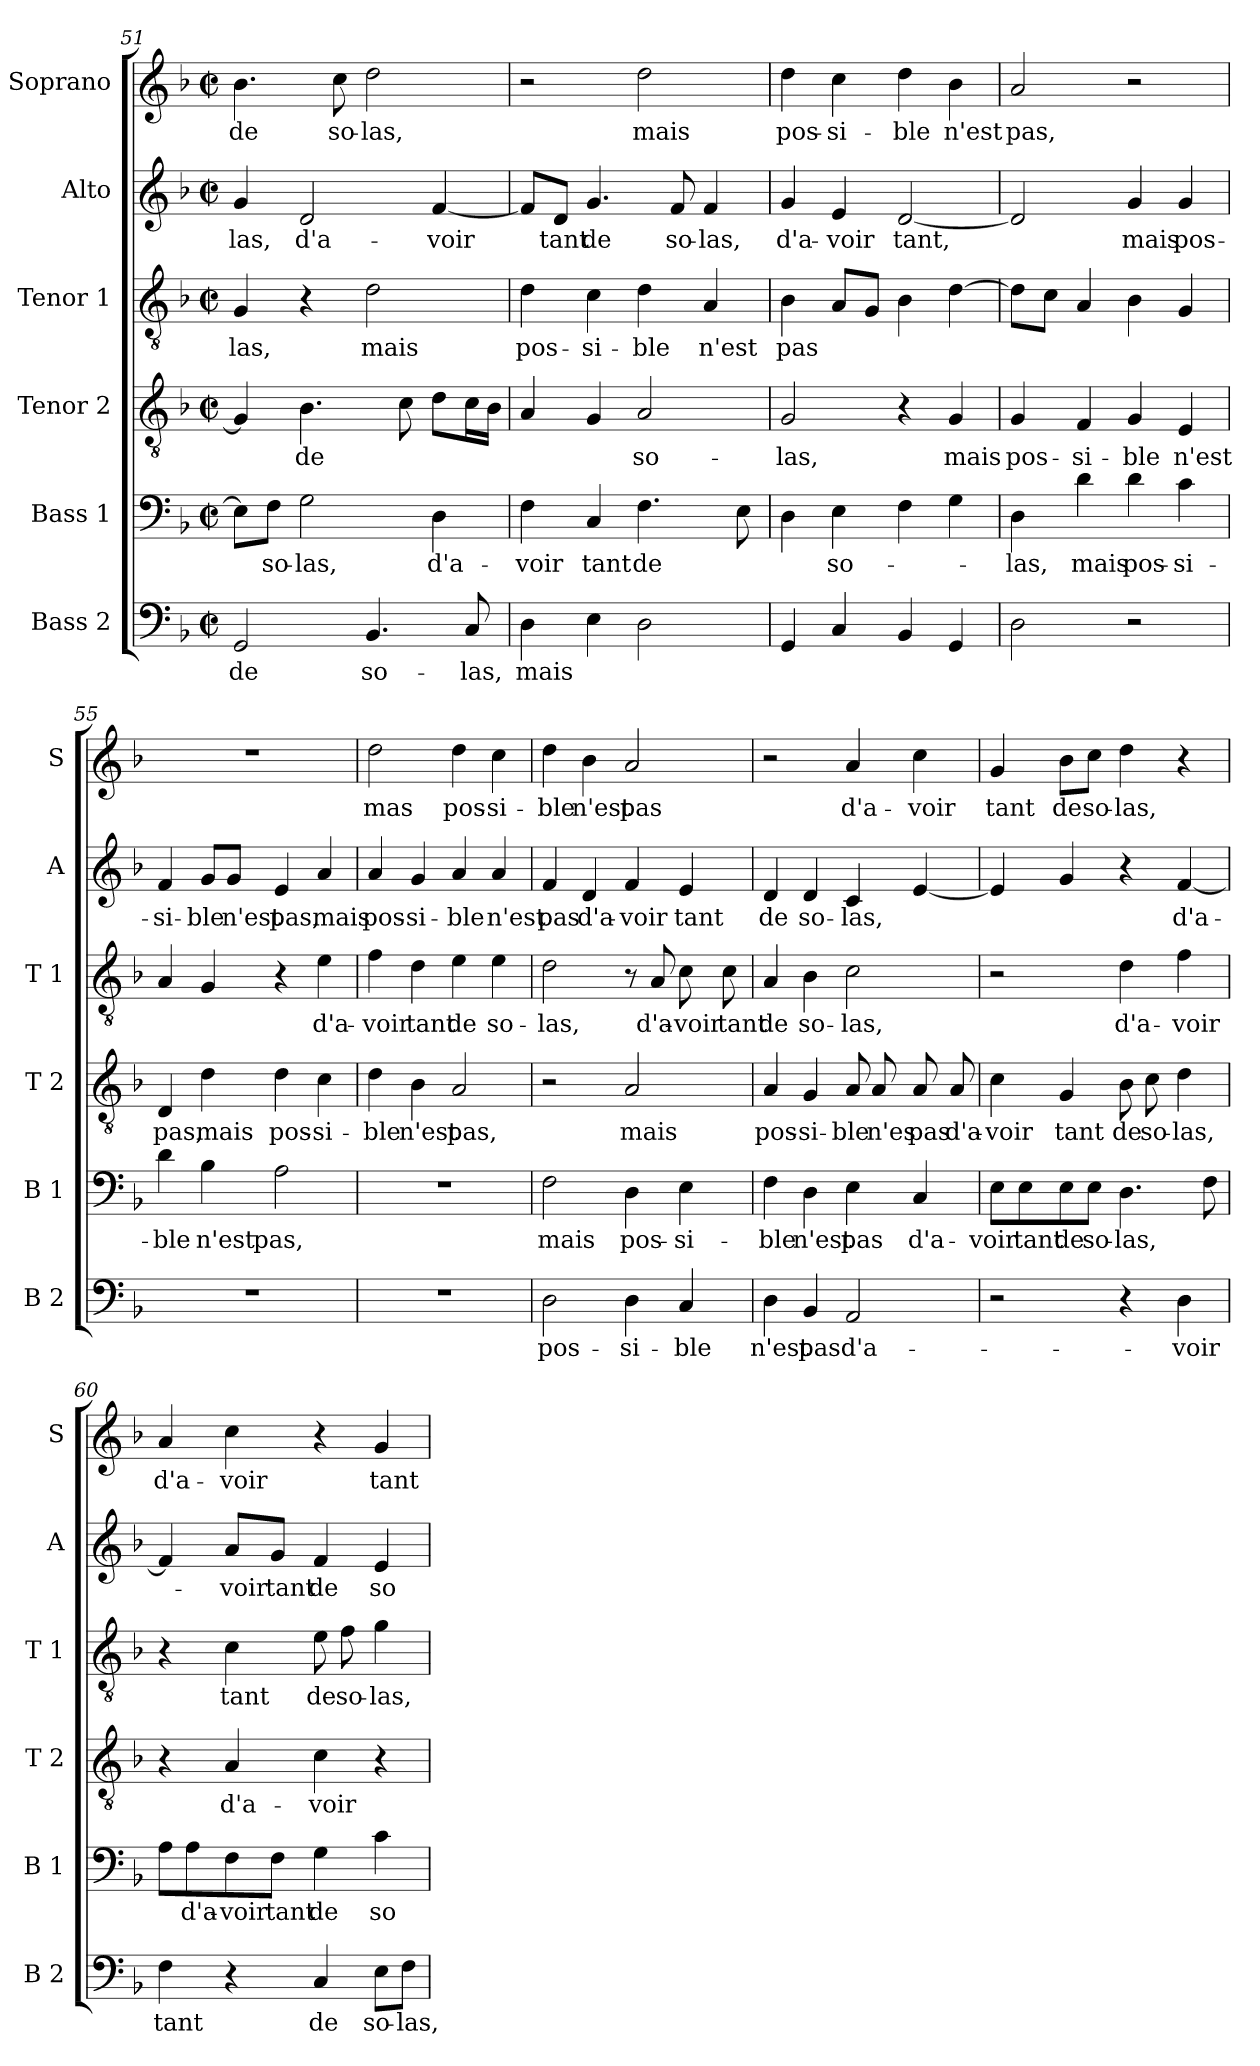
**kern	**text	**kern	**text	**kern	**text	**kern	**text	**kern	**text	**kern	**text
*part6	*part6	*part5	*part5	*part4	*part4	*part3	*part3	*part2	*part2	*part1	*part1
*staff6	*staff6	*staff5	*staff5	*staff4	*staff4	*staff3	*staff3	*staff2	*staff2	*staff1	*staff1
*I"Bass 2	*	*I"Bass 1	*	*I"Tenor 2	*	*I"Tenor 1	*	*I"Alto	*	*I"Soprano	*
*I'B 2	*	*I'B 1	*	*I'T 2	*	*I'T 1	*	*I'A	*	*I'S	*
*clefF4	*	*clefF4	*	*clefGv2	*	*clefGv2	*	*clefG2	*	*clefG2	*
*k[b-]	*	*k[b-]	*	*k[b-]	*	*k[b-]	*	*k[b-]	*	*k[b-]	*
*F:	*	*F:	*	*F:	*	*F:	*	*F:	*	*F:	*
*M2/2	*	*M2/2	*	*M2/2	*	*M2/2	*	*M2/2	*	*M2/2	*
*met(c|)	*	*met(c|)	*	*met(c|)	*	*met(c|)	*	*met(c|)	*	*met(c|)	*
=51	=51	=51	=51	=51	=51	=51	=51	=51	=51	=51	=51
2GG/	de	8E\L]	.	4G/]	.	4G/	-las,	4g/	-las,	4.b-\	de
.	.	8F\J	so-	.	.	.	.	.	.	.	.
.	.	2G\	-las,	4.B-\	de	4r	.	2d/	d'a-	.	.
.	.	.	.	.	.	.	.	.	.	8cc\	so-
4.BB-/	so-	.	.	.	.	2d\	mais	.	.	2dd\	-las,
.	.	.	.	8c\	.	.	.	.	.	.	.
.	.	4D\	d'a-	8d\L	.	.	.	[4f/	-voir	.	.
8C/	-las,	.	.	16c\L	.	.	.	.	.	.	.
.	.	.	.	16B-\JJ	.	.	.	.	.	.	.
!!LO:LB:g=z
=52	=52	=52	=52	=52	=52	=52	=52	=52	=52	=52	=52
4D\	mais	4F\	-voir	4A/	.	4d\	pos-	8f/L]	.	2r	.
.	.	.	.	.	.	.	.	8d/J	tant	.	.
4E\	.	4C/	tant	4G/	.	4c\	-si-	4.g/	de	.	.
2D\	.	4.F\	de	2A/	so-	4d\	-ble	.	.	2dd\	mais
.	.	.	.	.	.	.	.	8f/	so-	.	.
.	.	.	.	.	.	4A/	n'est	4f/	-las,	.	.
.	.	8E\	.	.	.	.	.	.	.	.	.
=53	=53	=53	=53	=53	=53	=53	=53	=53	=53	=53	=53
4GG/	.	4D\	.	2G/	-las,	4B-\	pas	4g/	d'a-	4dd\	pos-
4C/	.	4E\	so-	.	.	8A/L	.	4e/	-voir	4cc\	-si-
.	.	.	.	.	.	8G/J	.	.	.	.	.
4BB-/	.	4F\	.	4r	.	4B-\	.	[2d/	tant,	4dd\	-ble
4GG/	.	4G\	.	4G/	mais	[4d\	.	.	.	4b-\	n'est
=54	=54	=54	=54	=54	=54	=54	=54	=54	=54	=54	=54
2D\	.	4D\	-las,	4G/	pos-	8d\L]	.	2d/]	.	2a/	pas,
.	.	.	.	.	.	8c\J	.	.	.	.	.
.	.	4d\	mais	4F/	-si-	4A/	.	.	.	.	.
2r	.	4d\	pos-	4G/	-ble	4B-\	.	4g/	mais	2r	.
.	.	4c\	-si-	4E/	n'est	4G/	.	4g/	pos-	.	.
=55	=55	=55	=55	=55	=55	=55	=55	=55	=55	=55	=55
1r	.	4d\	-ble	4D/	pas,	4A/	.	4f/	-si-	1r	.
.	.	4B-\	n'est	4d\	mais	4G/	.	8g/L	-ble	.	.
.	.	.	.	.	.	.	.	8g/J	n'est	.	.
.	.	2A\	pas,	4d\	pos-	4r	.	4e/	pas,	.	.
.	.	.	.	4c\	-si-	4e\	d'a-	4a/	mais	.	.
=56	=56	=56	=56	=56	=56	=56	=56	=56	=56	=56	=56
1r	.	1r	.	4d\	-ble	4f\	-voir	4a/	pos-	2dd\	mas
.	.	.	.	4B-\	n'est	4d\	tant	4g/	-si-	.	.
.	.	.	.	2A/	pas,	4e\	de	4a/	-ble	4dd\	pos-
.	.	.	.	.	.	4e\	so-	4a/	n'est	4cc\	-si-
=57	=57	=57	=57	=57	=57	=57	=57	=57	=57	=57	=57
2D\	pos-	2F\	mais	2r	.	2d\	-las,	4f/	pas	4dd\	-ble
.	.	.	.	.	.	.	.	4d/	d'a-	4b-\	n'est
4D\	-si-	4D\	pos-	2A/	mais	8r	.	4f/	-voir	2a/	pas
.	.	.	.	.	.	8A/	d'a-	.	.	.	.
4C/	-ble	4E\	-si-	.	.	8c\	-voir	4e/	tant	.	.
.	.	.	.	.	.	8c\	tant	.	.	.	.
!!LO:PB:g=z
=58	=58	=58	=58	=58	=58	=58	=58	=58	=58	=58	=58
4D\	n'est	4F\	-ble	4A/	pos-	4A/	de	4d/	de	2r	.
4BB-/	pas	4D\	n'est	4G/	-si-	4B-\	so-	4d/	so-	.	.
2AA/	d'a-	4E\	pas	8A/	-ble	2c\	-las,	4c/	-las,	4a/	d'a-
.	.	.	.	8A/	n'es	.	.	.	.	.	.
.	.	4C/	d'a-	8A/	pas	.	.	[4e/	.	4cc\	-voir
.	.	.	.	8A/	d'a-	.	.	.	.	.	.
=59	=59	=59	=59	=59	=59	=59	=59	=59	=59	=59	=59
2r	.	8E\L	-voir	4c\	-voir	2r	.	4e/]	.	4g/	tant
.	.	8E\	tant	.	.	.	.	.	.	.	.
.	.	8E\	de	4G/	tant	.	.	4g/	.	8b-\L	de
.	.	8E\J	so-	.	.	.	.	.	.	8cc\J	so-
4r	.	4.D\	-las,	8B-\	de	4d\	d'a-	4r	.	4dd\	-las,
.	.	.	.	8c\	so-	.	.	.	.	.	.
4D\	-voir	.	.	4d\	-las,	4f\	-voir	[4f/	d'a-	4r	.
.	.	8F\	.	.	.	.	.	.	.	.	.
=60	=60	=60	=60	=60	=60	=60	=60	=60	=60	=60	=60
4F\	tant	8A\L	.	4r	.	4r	.	4f/]	.	4a/	d'a-
.	.	8A\	d'a-	.	.	.	.	.	.	.	.
4r	.	8F\	-voir	4A/	d'a-	4c\	tant	8a/L	-voir	4cc\	-voir
.	.	8F\J	tant	.	.	.	.	8g/J	tant	.	.
4C/	de	4G\	de	4c\	-voir	8e\	de	4f/	de	4r	.
.	.	.	.	.	.	8f\	so-	.	.	.	.
8E\L	so-	4c\	so-	4r	.	4g\	-las,	4e/	so-	4g/	tant
8F\J	-las,	.	.	.	.	.	.	.	.	.	.
=	=	=	=	=	=	=	=	=	=	=	=
*-	*-	*-	*-	*-	*-	*-	*-	*-	*-	*-	*-
